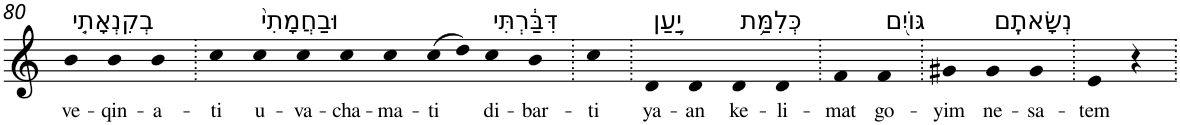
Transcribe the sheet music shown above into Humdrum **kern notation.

**kern	**text
*part1	*part1
*staff1	*staff1
*I"Piano	*
*I'Pno	*
!!LO:PB:g=z
*clefG2	*
*k[]	*
=80	=80
!LO:TX:a:t=בְקִנְאָתִ֤י	!
!	!LO:LY:b
4b	ve-
!	!LO:LY:b
4b	-qin-
!	!LO:LY:b
4b	-a-
=81.	=81.
!	!LO:LY:b
4cc	-ti
!LO:TX:a:t=וּבַחֲמָתִי֙	!
!	!LO:LY:b
4cc	u-
!	!LO:LY:b
4cc	-va-
!	!LO:LY:b
4cc	-cha-
!	!LO:LY:b
4cc	-ma-
!	!LO:LY:b
(>8cc	-ti
8dd)	.
!LO:TX:a:t=דִּבַּ֔רְתִּי	!
!	!LO:LY:b
4cc	di-
!	!LO:LY:b
4b	-bar-
=82.	=82.
!	!LO:LY:b
4cc	-ti
=83.	=83.
!LO:TX:a:t=יַ֛עַן	!
!	!LO:LY:b
4d	ya-
!	!LO:LY:b
4d	-an
!LO:TX:a:t=כְּלִמַּ֥ת	!
!	!LO:LY:b
4d	ke-
!	!LO:LY:b
4d	-li-
=84.	=84.
!	!LO:LY:b
4f	-mat
!LO:TX:a:t=גּוֹיִ֖ם	!
!	!LO:LY:b
4f	go-
=85.	=85.
!	!LO:LY:b
4g#X	-yim
!LO:TX:a:t=נְשָׂאתֶֽם	!
!	!LO:LY:b
4g#	ne-
!	!LO:LY:b
4g#	-sa-
=86.	=86.
!	!LO:LY:b
4e	-tem
4r	.
=.	=.
*-	*-
